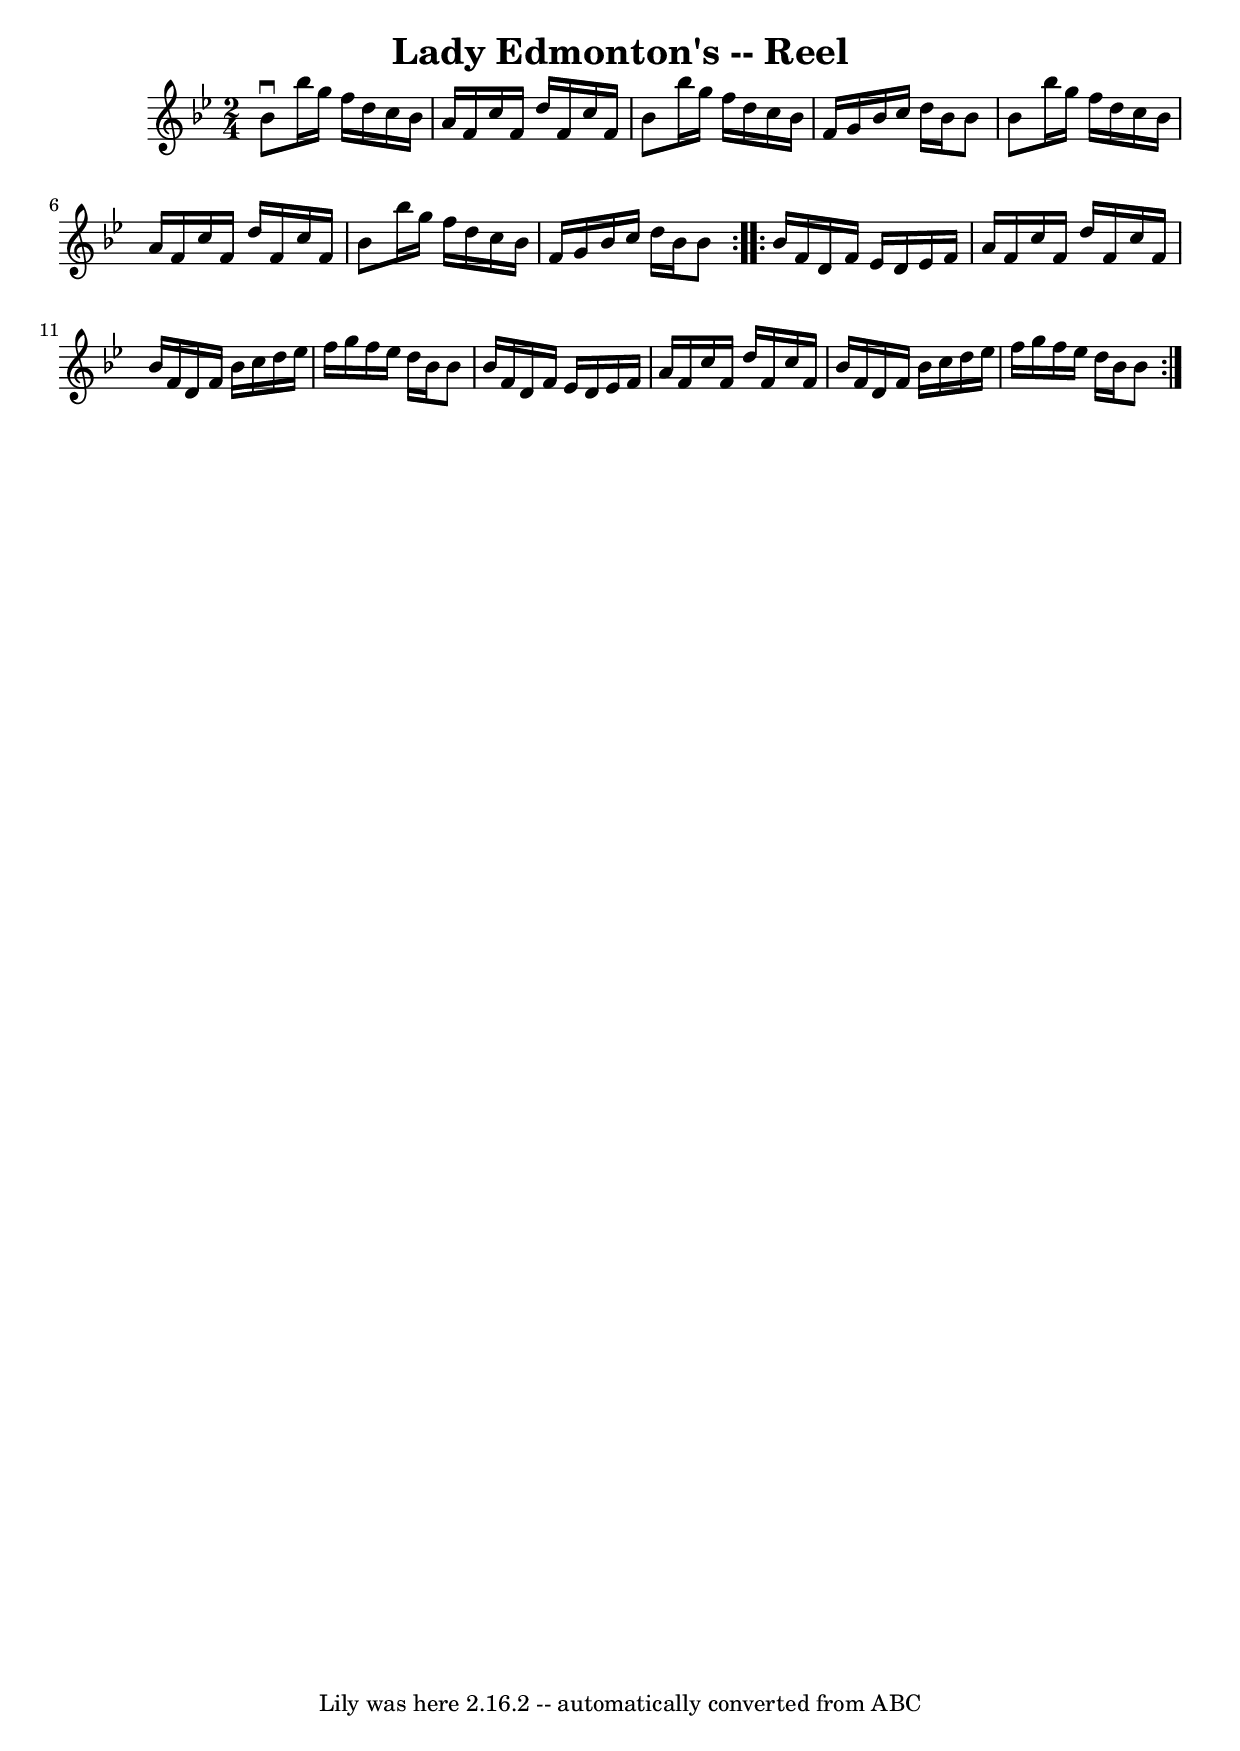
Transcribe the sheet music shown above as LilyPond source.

\version "2.7.40"
\include "Mammoth.ily"
\header {
	%% book = "Ryan's Mammoth Collection"
	crossRefNumber = "1"
	footnotes = ""
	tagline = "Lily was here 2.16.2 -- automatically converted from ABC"
	title = "Lady Edmonton's -- Reel"
}
voicedefault =  {


\repeat volta 2 {
\time 2/4 
\key bes \major bes'8^\downbow bes''16 g''16 f''16    
d''16 c''16 bes'16  |
 a'16 f'16 c''16 f'16 d''16    
f'16 c''16 f'16  |
 bes'8 bes''16 g''16 f''16 d''16   
 c''16 bes'16  |
 f'16 g'16 bes'16 c''16 d''16 bes'16 
 bes'8  |
 bes'8 bes''16 g''16 f''16 d''16 c''16    
bes'16  |
 a'16 f'16 c''16 f'16 d''16 f'16 c''16    
f'16  |
 bes'8 bes''16 g''16 f''16 d''16 c''16 bes'16 
 |
 f'16 g'16 bes'16 c''16 d''16 bes'16 bes'8  
} \repeat volta 2 { bes'16 f'16 d'16 f'16 ees'16 d'16    
ees'16 f'16  |
 a'16 f'16 c''16 f'16 d''16 f'16    
c''16 f'16  |
 bes'16 f'16 d'16 f'16 bes'16 c''16    
d''16 ees''16  |
 f''16 g''16 f''16 ees''16 d''16    
bes'16 bes'8  |
 bes'16 f'16 d'16 f'16 ees'16 d'16  
 ees'16 f'16  |
 a'16 f'16 c''16 f'16 d''16 f'16    
c''16 f'16  |
 bes'16 f'16 d'16 f'16 bes'16 c''16    
d''16 ees''16  |
 f''16 g''16 f''16 ees''16 d''16    
bes'16 bes'8  }   
}

\score{
    <<

	\context Staff="default"
	{
	    \voicedefault 
	}

    >>
	\layout {
	}
	\midi {}
}
